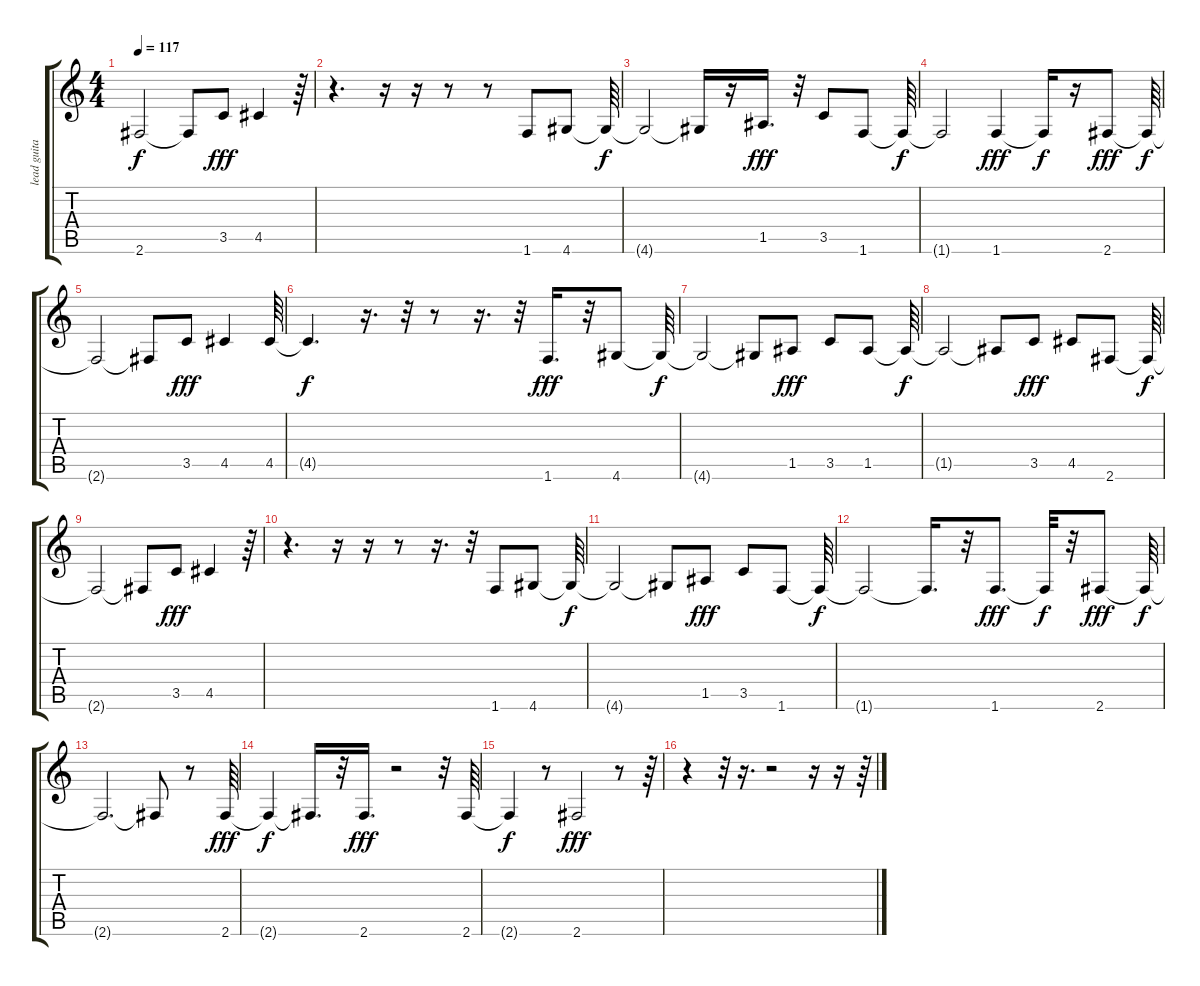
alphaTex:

\track ("lead guitar" "lead guita") {instrument distortionguitar}
\staff {score tabs}
\tuning (E4 B3 G3 D3 A2 E2) {hide}
\ts (4 4)
\tempo 117
\clef g2
\ks c
2.6{t}.2{dy f} 2.6{t}.8 3.5.8{dy fff} 4.5.4 r.64 |
r.4{d} r.16 r.16 r.8 r.8 1.6.8 4.6.8 4.6{t}.64{dy f} |
4.6{t}.2 4.6{t}.16 r.16 1.5.16{d dy fff} r.32 3.5.8 1.6.8 1.6{t}.64{dy f} |
1.6{t}.2 1.6.4{dy fff} 1.6{t}.16{dy f} r.16 2.6.8{dy fff} 2.6{t}.64{dy f} |
2.6{t}.2 2.6{t}.8 3.5.8{dy fff} 4.5.4 4.5.64 |
4.5{t}.4{d dy f} r.16{d} r.32 r.8 r.16{d} r.32 1.6.16{d dy fff} r.32 4.6.8 4.6{t}.64{dy f} |
4.6{t}.2 4.6{t}.8 1.5.8{dy fff} 3.5.8 1.5.8 1.5{t}.64{dy f} |
1.5{t}.2 1.5{t}.8 3.5.8{dy fff} 4.5.8 2.6.8 2.6{t}.64{dy f} |
2.6{t}.2 2.6{t}.8 3.5.8{dy fff} 4.5.4 r.64 |
r.4{d} r.16 r.16 r.8 r.16{d} r.32 1.6.8 4.6.8 4.6{t}.64{dy f} |
4.6{t}.2 4.6{t}.8 1.5.8{dy fff} 3.5.8 1.6.8 1.6{t}.64{dy f} |
1.6{t}.2 1.6{t}.16{d} r.32 1.6.8{d dy fff} 1.6{t}.32{dy f} r.32 2.6.8{dy fff} 2.6{t}.64{dy f} |
2.6{t}.2{d} 2.6{t}.8 r.8 2.6.64{dy fff} |
2.6{t}.4{dy f} 2.6{t}.16{d} r.32 2.6.16{d dy fff} r.2 r.32 2.6.64 |
2.6{t}.4{dy f} r.8 2.6.2{dy fff} r.8 r.64 |
r.4 r.32 r.16{d} r.2 r.16 r.16 r.64
